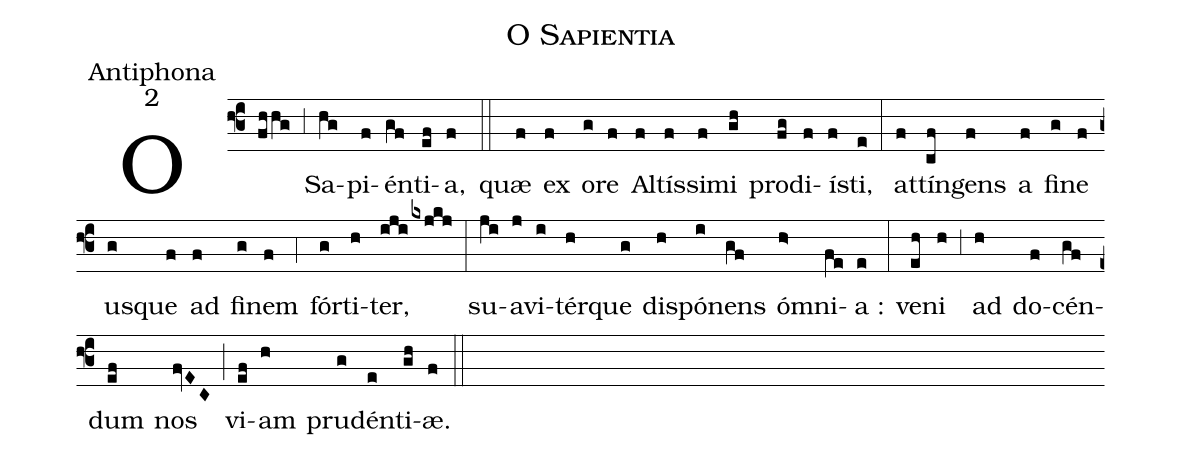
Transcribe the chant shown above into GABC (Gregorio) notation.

name:O Sapientia;
office-part:Antiphona;
mode:2;
%%
(f3)O(fhhg) (;3) Sa(hg)pi(f)én(gf)ti(ef)a,(f) (::)
quæ(f) ex(f) o(g)re(f) Al(f)tís(f)si(f)mi(gh) pro(fg)di(f)í(f)sti,(e) (:)
at(f)tín(cf)gens(f) a(f) fi(g)ne(f) us(g)que(f) ad(f) fi(g)nem(f) (;4) fór(g)ti(h)ter,(iji/kxjkj) (:)
su(ji)a(j)vi(i)tér(h)que(g) di(h)spó(i)nens(gf) óm(h>)ni(fe)a :(e) (:)
ve(eh)ni(h) (;3) ad(h) do(f)cén(gf)dum(ef) nos(fvEC) (;) vi(ef)am(h) pru(g)dén(e)ti(gh)æ.(f) (::)
